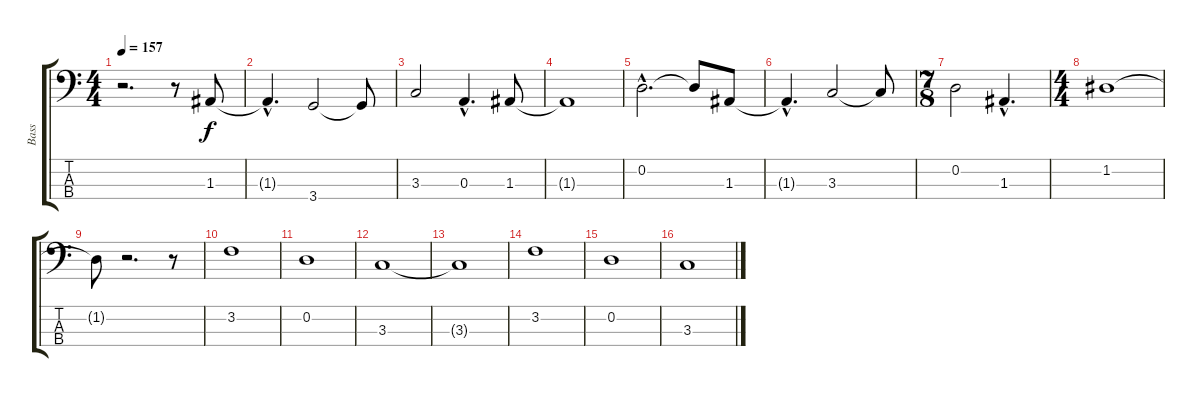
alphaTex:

\track ("Bass" "Bass") {instrument electricbassfinger}
\staff {score tabs}
\tuning (G2 D2 A1 E1) {hide}
\ts (4 4)
\tempo 157
\clef f4
\ks c
r.2{d dy f} r.8 1.3.8 |
1.3{hac t}.4{d} 3.4.2 3.4{t}.8 |
3.3.2 0.3{hac}.4{d} 1.3.8 |
1.3{t}.1 |
0.2{hac}.2{d} 0.2{t}.8 1.3.8 |
1.3{hac t}.4{d} 3.3.2 3.3{t}.8 |
\ts (7 8)
0.2.2 1.3{hac}.4{d} |
\ts (4 4)
1.2.1 |
1.2{t}.8 r.2{d} r.8 |
3.2.1 |
0.2.1 |
3.3.1 |
3.3{t}.1 |
3.2.1 |
0.2.1 |
3.3.1
